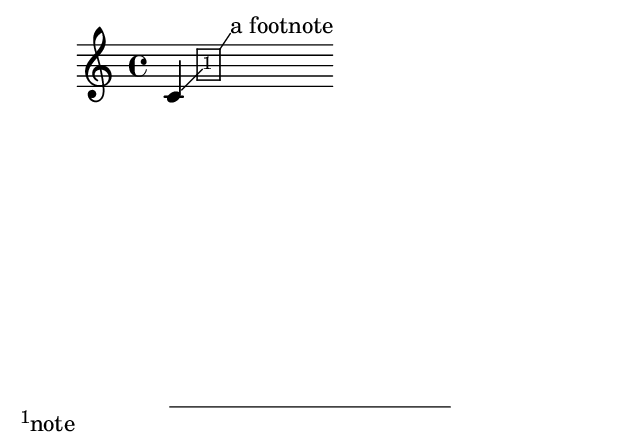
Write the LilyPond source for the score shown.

%% Generated by lilypond-book
%% Options: [exampleindent=10.16\mm,indent=0\mm,line-width=160\mm,paper-height=845.047\pt,paper-width=597.508\pt,papersize='(cons (* 597.508 pt) (* 845.047 pt))]
\include "lilypond-book-preamble.ly"


% ****************************************************************
% Start cut-&-pastable-section
% ****************************************************************

#(ly:set-option 'eps-box-padding 3.000000)



\paper {
  #(set-paper-size '(cons (* 597.508 pt) (* 845.047 pt)))
  indent = 0\mm
  line-width = 160\mm
  % offset the left padding, also add 1mm as lilypond creates cropped
  % images with a little space on the right
  line-width = #(- line-width (* mm  3.000000) (* mm 1))
}

\layout {
  
}




% ****************************************************************
% ly snippet:
% ****************************************************************
\sourcefilename "/lilypond-2.25.21/input/regression/sticky-second-order.ly"
\sourcefileline 0
\version "2.23.4"

\header {
  texidoc = "Sticky grobs can be attached to other sticky grobs."
}

#(set-default-paper-size "a7landscape")

\book {
  \new Score \with {
    \consists Balloon_engraver
  }
  {
    \balloonGrobText Footnote #'(1 . 1.5) "a footnote"
    \once \override Score.Footnote.X-extent = #'(1 . 3)
    \once \override Score.Footnote.Y-extent = #'(-0.3 . 2.5)
    \footnote #'(2 . 2) "note" NoteHead
    c'
  }
}



% ****************************************************************
% end ly snippet
% ****************************************************************
